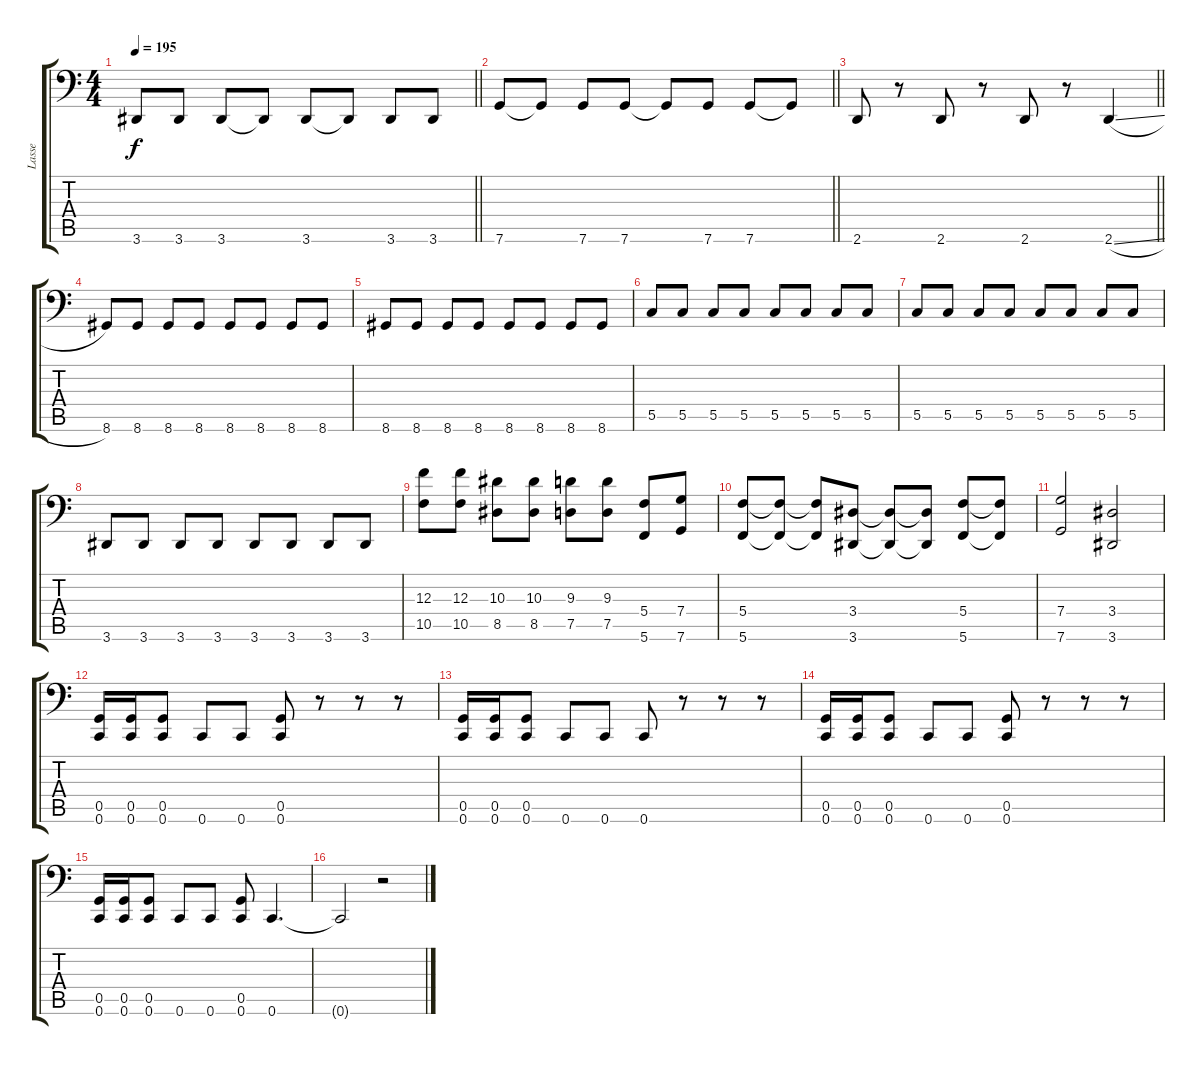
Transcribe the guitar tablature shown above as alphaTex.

\track ("Lasse" "Lasse") {instrument electricbasspick}
\staff {score tabs}
\tuning (D3 A2 F2 C2 G1 C1) {hide}
\ts (4 4)
\tempo 195
\clef f4
\barLineRight lightlight
\ks c
3.6{t}.8{dy f} 3.6.8 3.6.8 3.6{t}.8 3.6.8 3.6{t}.8 3.6.8 3.6.8 |
\barLineRight lightlight
7.6.8 7.6{t}.8 7.6.8 7.6.8 7.6{t}.8 7.6.8 7.6.8 7.6{t}.8 |
\barLineRight lightlight
2.6.8 r.8 2.6.8 r.8 2.6.8 r.8 2.6{sl}.4 |
8.6.8 8.6.8 8.6.8 8.6.8 8.6.8 8.6.8 8.6.8 8.6.8 |
8.6.8 8.6.8 8.6.8 8.6.8 8.6.8 8.6.8 8.6.8 8.6.8 |
5.5.8 5.5.8 5.5.8 5.5.8 5.5.8 5.5.8 5.5.8 5.5.8 |
5.5.8 5.5.8 5.5.8 5.5.8 5.5.8 5.5.8 5.5.8 5.5.8 |
3.6.8 3.6.8 3.6.8 3.6.8 3.6.8 3.6.8 3.6.8 3.6.8 |
(12.3 10.5).8 (12.3 10.5).8 (10.3 8.5).8 (10.3 8.5).8 (9.3 7.5).8 (9.3 7.5).8 (5.4 5.6).8 (7.4 7.6).8 |
(5.4 5.6).8 (5.4{t} 5.6{t}).8 (5.4{t} 5.6{t}).8 (3.4 3.6).8 (3.4{t} 3.6{t}).8 (3.4{t} 3.6{t}).8 (5.4 5.6).8 (5.4{t} 5.6{t}).8 |
(7.4 7.6).2 (3.4 3.6).2 |
(0.5 0.6).16 (0.5 0.6).16 (0.5 0.6).8 0.6.8 0.6.8 (0.5 0.6).8 r.8 r.8 r.8 |
(0.5 0.6).16 (0.5 0.6).16 (0.5 0.6).8 0.6.8 0.6.8 0.6.8 r.8 r.8 r.8 |
(0.5 0.6).16 (0.5 0.6).16 (0.5 0.6).8 0.6.8 0.6.8 (0.5 0.6).8 r.8 r.8 r.8 |
(0.5 0.6).16 (0.5 0.6).16 (0.5 0.6).8 0.6.8 0.6.8 (0.5 0.6).8 0.6.4{d} |
0.6{t}.2 r.2
